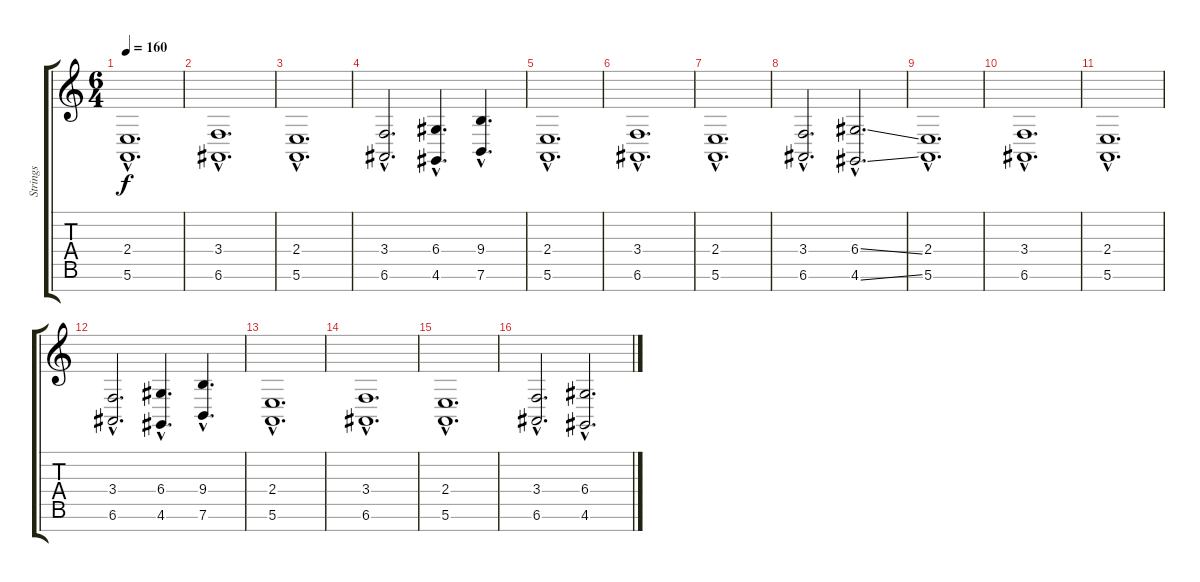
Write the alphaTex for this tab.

\track ("Strings" "Strings") {instrument tremolostrings}
\staff {score tabs}
\tuning (E4 B3 G3 D3 A2 E2 B1) {hide}
\ts (6 4)
\tempo 160
\clef g2
\ks c
(2.4{hac} 5.6{hac}).1{d dy f} |
(3.4{hac} 6.6{hac}).1{d} |
(2.4{hac} 5.6{hac}).1{d} |
(3.4{hac} 6.6{hac}).2{d} (6.4{hac} 4.6{hac}).4{d} (9.4{hac} 7.6{hac}).4{d} |
(2.4{hac} 5.6{hac}).1{d} |
(3.4{hac} 6.6{hac}).1{d} |
(2.4{hac} 5.6{hac}).1{d} |
(3.4{hac} 6.6{hac}).2{d} (6.4{ss hac} 4.6{ss hac}).2{d} |
(2.4{hac} 5.6{hac}).1{d} |
(3.4{hac} 6.6{hac}).1{d} |
(2.4{hac} 5.6{hac}).1{d} |
(3.4{hac} 6.6{hac}).2{d} (6.4{hac} 4.6{hac}).4{d} (9.4{hac} 7.6{hac}).4{d} |
(2.4{hac} 5.6{hac}).1{d} |
(3.4{hac} 6.6{hac}).1{d} |
(2.4{hac} 5.6{hac}).1{d} |
(3.4{hac} 6.6{hac}).2{d} (6.4{hac} 4.6{hac}).2{d}
